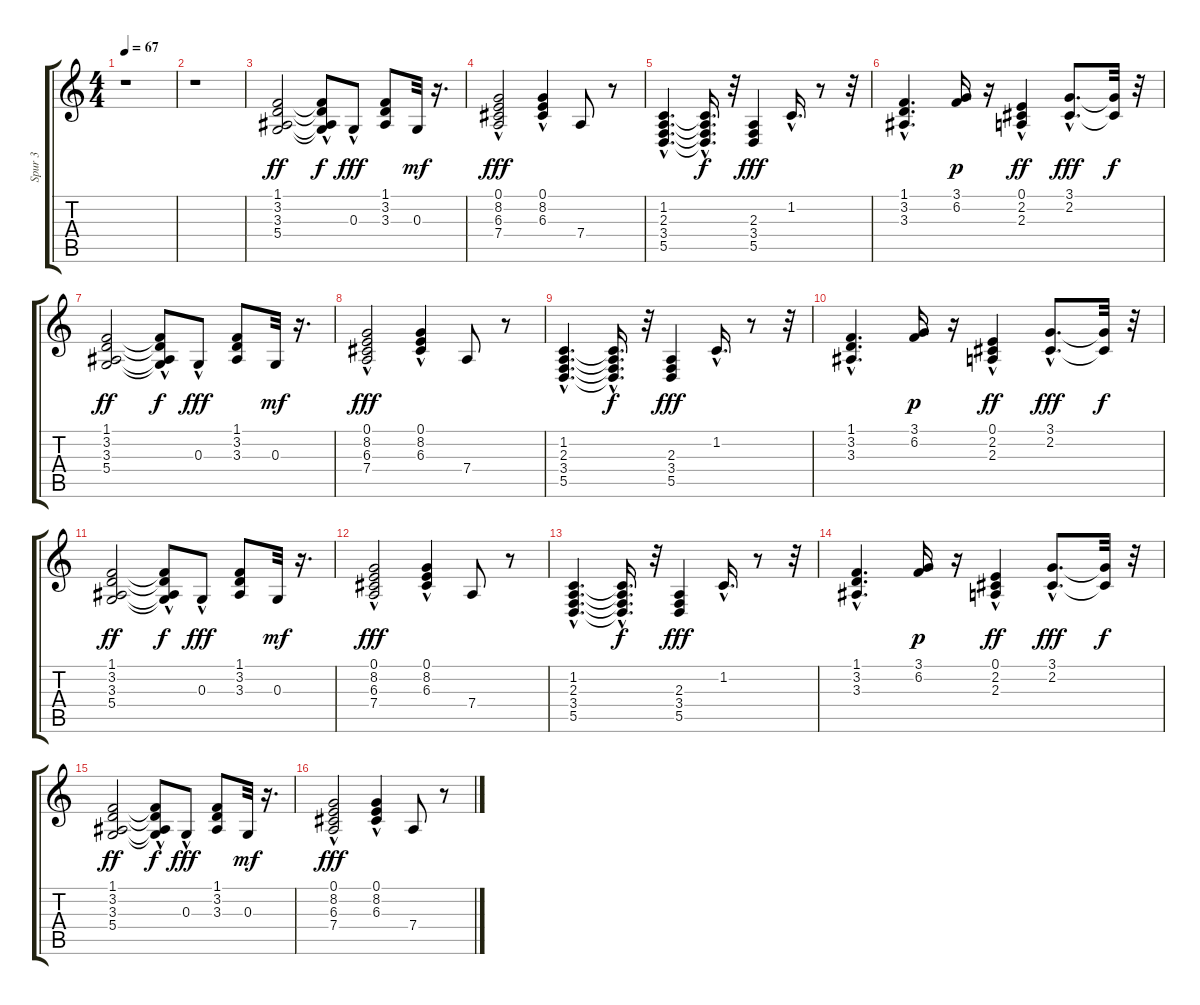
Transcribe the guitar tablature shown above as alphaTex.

\track ("Spur 3" "Spur 3") {instrument electricpiano2}
\staff {score tabs}
\tuning (E4 B3 G3 D3 A2 E2) {hide}
\ts (4 4)
\tempo 67
\clef g2
\ks c
r.1{dy ff instrument electricpiano2} |
r.1 |
(1.1 3.2 3.3 5.4).2 (1.1{t} 3.2{t} 3.3{hac t} 5.4{t}).8{dy f} 0.3{hac}.8{dy fff} (1.1 3.2 3.3).8 0.3.32{dy mf} r.16{d} |
(0.1{hac} 8.2{hac} 6.3{hac} 7.4).2{dy fff} (0.1{hac} 8.2{hac} 6.3{hac}).4 7.4.8 r.8 |
(1.2{hac} 2.3{hac} 3.4{hac} 5.5{hac}).4{d} (1.2{t} 2.3{hac t} 3.4{t} 5.5{hac t}).16{d dy f} r.32 (2.3 3.4 5.5).4{dy fff} 1.2{hac}.16{d} r.8 r.32 |
(1.1 3.2{hac} 3.3{hac}).4{d} (3.1 6.2).16{dy p} r.16 (0.1{hac} 2.2{hac} 2.3{hac}).4{dy ff} (3.1{hac} 2.2{hac}).8{d dy fff} (3.1{t} 2.2{t}).32{dy f} r.32 |
(1.1 3.2 3.3 5.4).2{dy ff} (1.1{t} 3.2{t} 3.3{hac t} 5.4{t}).8{dy f} 0.3{hac}.8{dy fff} (1.1 3.2 3.3).8 0.3.32{dy mf} r.16{d} |
(0.1{hac} 8.2{hac} 6.3{hac} 7.4).2{dy fff} (0.1{hac} 8.2{hac} 6.3{hac}).4 7.4.8 r.8 |
(1.2{hac} 2.3{hac} 3.4{hac} 5.5{hac}).4{d} (1.2{t} 2.3{hac t} 3.4{t} 5.5{hac t}).16{d dy f} r.32 (2.3 3.4 5.5).4{dy fff} 1.2{hac}.16{d} r.8 r.32 |
(1.1 3.2{hac} 3.3{hac}).4{d} (3.1 6.2).16{dy p} r.16 (0.1{hac} 2.2{hac} 2.3{hac}).4{dy ff} (3.1{hac} 2.2{hac}).8{d dy fff} (3.1{t} 2.2{t}).32{dy f} r.32 |
(1.1 3.2 3.3 5.4).2{dy ff} (1.1{t} 3.2{t} 3.3{hac t} 5.4{t}).8{dy f} 0.3{hac}.8{dy fff} (1.1 3.2 3.3).8 0.3.32{dy mf} r.16{d} |
(0.1{hac} 8.2{hac} 6.3{hac} 7.4).2{dy fff} (0.1{hac} 8.2{hac} 6.3{hac}).4 7.4.8 r.8 |
(1.2{hac} 2.3{hac} 3.4{hac} 5.5{hac}).4{d} (1.2{t} 2.3{hac t} 3.4{t} 5.5{hac t}).16{d dy f} r.32 (2.3 3.4 5.5).4{dy fff} 1.2{hac}.16{d} r.8 r.32 |
(1.1 3.2{hac} 3.3{hac}).4{d} (3.1 6.2).16{dy p} r.16 (0.1{hac} 2.2{hac} 2.3{hac}).4{dy ff} (3.1{hac} 2.2{hac}).8{d dy fff} (3.1{t} 2.2{t}).32{dy f} r.32 |
(1.1 3.2 3.3 5.4).2{dy ff} (1.1{t} 3.2{t} 3.3{hac t} 5.4{t}).8{dy f} 0.3{hac}.8{dy fff} (1.1 3.2 3.3).8 0.3.32{dy mf} r.16{d} |
(0.1{hac} 8.2{hac} 6.3{hac} 7.4).2{dy fff} (0.1{hac} 8.2{hac} 6.3{hac}).4 7.4.8 r.8
